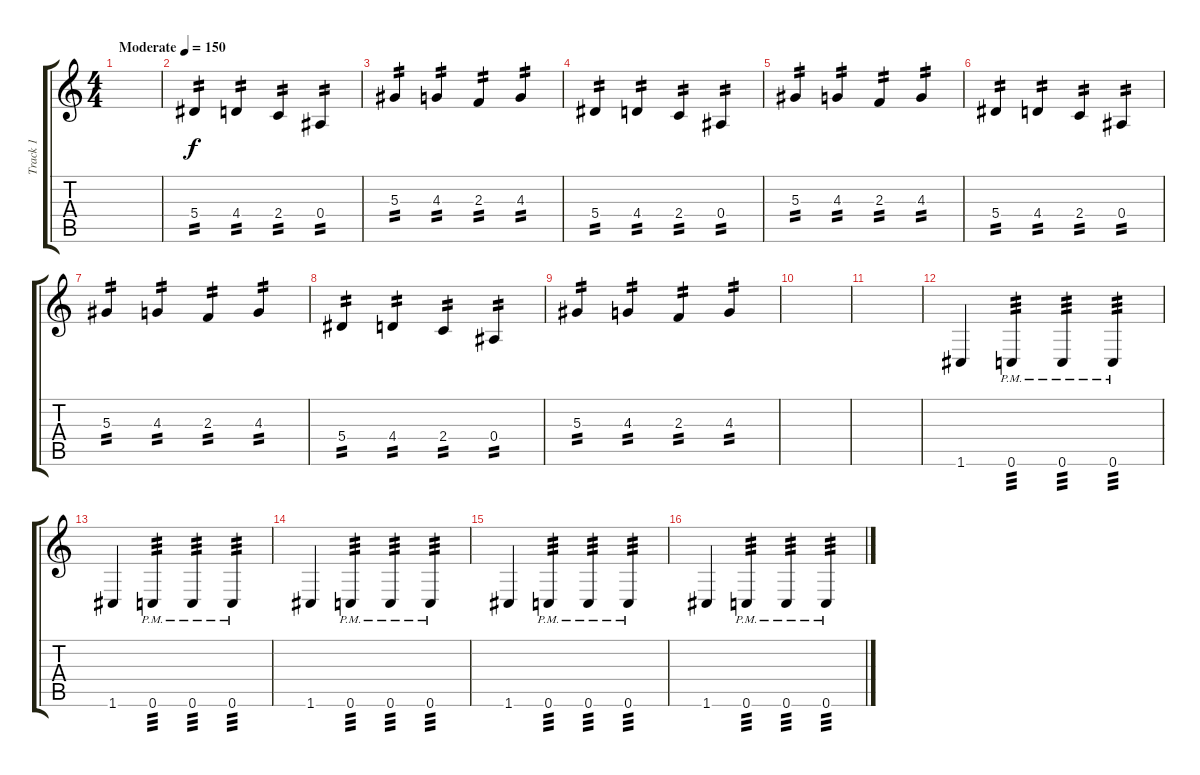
\track ("Track 1" "Track 1") {instrument distortionguitar}
\staff {score tabs}
\tuning (C4 G3 Eb3 Bb2 F2 C2) {hide}
\ts (4 4)
\tempo (150 "Moderate")
\clef g2
\ks c
|
5.4.4{tp 2} 4.4.4{tp 2} 2.4.4{tp 2} 0.4.4{tp 2} |
5.3.4{tp 2} 4.3.4{tp 2} 2.3.4{tp 2} 4.3.4{tp 2} |
5.4.4{tp 2} 4.4.4{tp 2} 2.4.4{tp 2} 0.4.4{tp 2} |
5.3.4{tp 2} 4.3.4{tp 2} 2.3.4{tp 2} 4.3.4{tp 2} |
5.4.4{tp 2} 4.4.4{tp 2} 2.4.4{tp 2} 0.4.4{tp 2} |
5.3.4{tp 2} 4.3.4{tp 2} 2.3.4{tp 2} 4.3.4{tp 2} |
5.4.4{tp 2} 4.4.4{tp 2} 2.4.4{tp 2} 0.4.4{tp 2} |
5.3.4{tp 2} 4.3.4{tp 2} 2.3.4{tp 2} 4.3.4{tp 2} |
|
|
1.6.4 0.6{pm}.4{tp 3} 0.6{pm}.4{tp 3} 0.6{pm}.4{tp 3} |
1.6.4 0.6{pm}.4{tp 3} 0.6{pm}.4{tp 3} 0.6{pm}.4{tp 3} |
1.6.4 0.6{pm}.4{tp 3} 0.6{pm}.4{tp 3} 0.6{pm}.4{tp 3} |
1.6.4 0.6{pm}.4{tp 3} 0.6{pm}.4{tp 3} 0.6{pm}.4{tp 3} |
1.6.4 0.6{pm}.4{tp 3} 0.6{pm}.4{tp 3} 0.6{pm}.4{tp 3}
